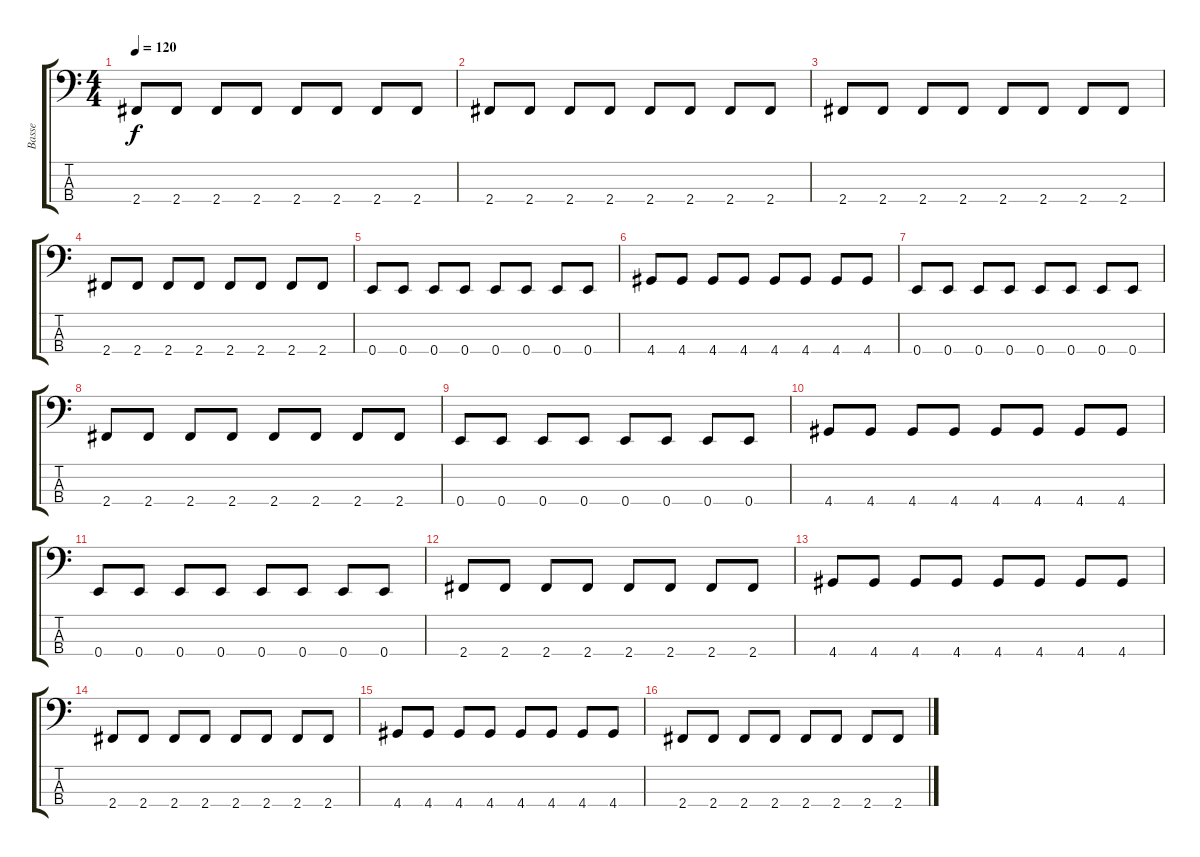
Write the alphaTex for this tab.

\track ("Basse" "Basse") {instrument electricbasspick}
\staff {score tabs}
\tuning (G2 D2 A1 E1) {hide}
\ts (4 4)
\tempo 120
\clef f4
\ks c
2.4.8{dy f} 2.4.8 2.4.8 2.4.8 2.4.8 2.4.8 2.4.8 2.4.8 |
2.4.8 2.4.8 2.4.8 2.4.8 2.4.8 2.4.8 2.4.8 2.4.8 |
2.4.8 2.4.8 2.4.8 2.4.8 2.4.8 2.4.8 2.4.8 2.4.8 |
2.4.8 2.4.8 2.4.8 2.4.8 2.4.8 2.4.8 2.4.8 2.4.8 |
0.4.8 0.4.8 0.4.8 0.4.8 0.4.8 0.4.8 0.4.8 0.4.8 |
4.4.8 4.4.8 4.4.8 4.4.8 4.4.8 4.4.8 4.4.8 4.4.8 |
0.4.8 0.4.8 0.4.8 0.4.8 0.4.8 0.4.8 0.4.8 0.4.8 |
2.4.8 2.4.8 2.4.8 2.4.8 2.4.8 2.4.8 2.4.8 2.4.8 |
0.4.8 0.4.8 0.4.8 0.4.8 0.4.8 0.4.8 0.4.8 0.4.8 |
4.4.8 4.4.8 4.4.8 4.4.8 4.4.8 4.4.8 4.4.8 4.4.8 |
0.4.8 0.4.8 0.4.8 0.4.8 0.4.8 0.4.8 0.4.8 0.4.8 |
2.4.8 2.4.8 2.4.8 2.4.8 2.4.8 2.4.8 2.4.8 2.4.8 |
4.4.8 4.4.8 4.4.8 4.4.8 4.4.8 4.4.8 4.4.8 4.4.8 |
2.4.8 2.4.8 2.4.8 2.4.8 2.4.8 2.4.8 2.4.8 2.4.8 |
4.4.8 4.4.8 4.4.8 4.4.8 4.4.8 4.4.8 4.4.8 4.4.8 |
2.4.8 2.4.8 2.4.8 2.4.8 2.4.8 2.4.8 2.4.8 2.4.8
